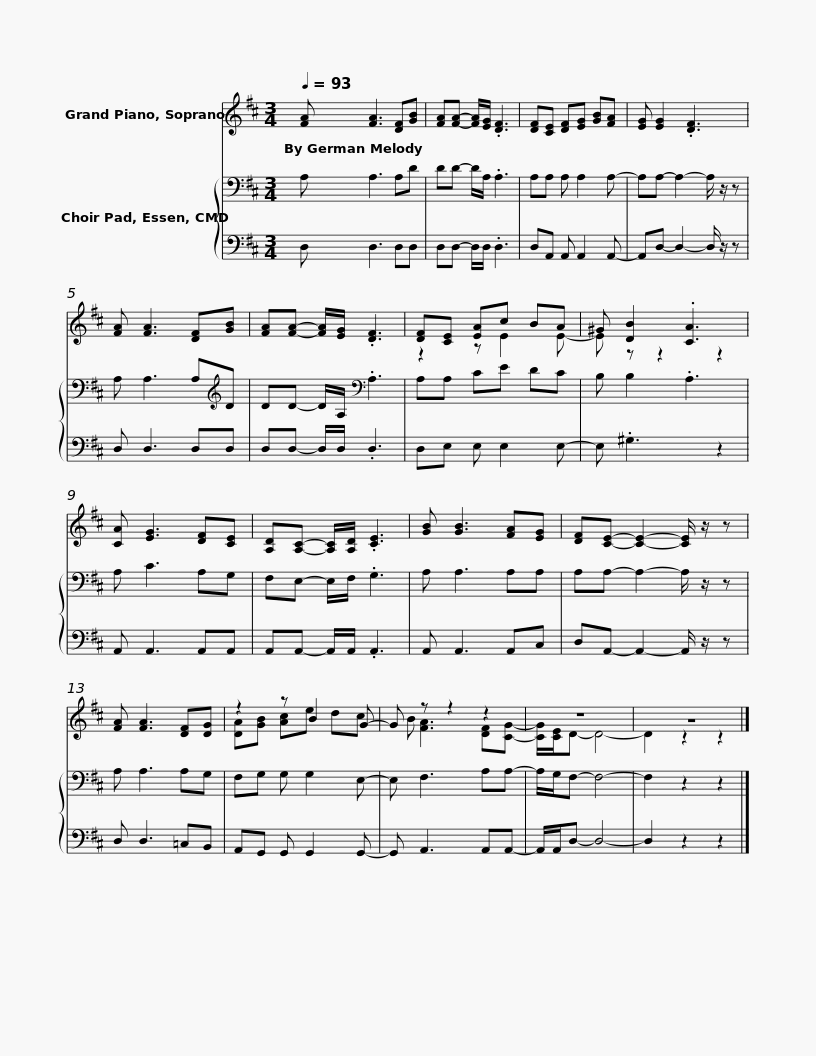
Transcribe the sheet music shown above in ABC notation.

X:1
%%score ( 1 2 ) { 3 | 4 }
L:1/8
Q:1/4=93
M:3/4
I:linebreak $
K:D
V:1 treble
V:2 treble
V:3 bass
V:4 bass
V:1
 [FA] [FA]3 [DF][GB] | [FA][FA]- [FA]/[EG]/ .[DF]3 | [DF][CE] [DF][EG] [GB][FA] | [EG] [EG]2 .[DF]3 |$ [FA] [FA]3 [DF][GB] | %5
 [FA][FA]- [FA]/[EG]/ .[DF]3 | [DF][CE] [EA]c BA | ^G [DB]2 .[CA]3 | [CA] [EG]3 [DF][CE] | [A,D][A,C]- [A,C]/[A,D]/ .[CE]3 |$ %10
 [GB] [GB]3 [FA][EG] | [DF][CE]- [CE]2- [CE]/ z/ z | [FA] [FA]3 [DF][DG] | z2 z B2 G- | G z z2 z2 | %15
 z6 | z6 |] %17
V:2
 x6 | x6 | x6 | x6 |$ x6 | %5
 x6 | z2 z E2 E- | E z z2 z2 | x6 | x6 |$ %10
 x6 | x6 | x6 | [DA][GB] [Ac]e dc | B [FA]3 [DF][CG]- | %15
 [CG]/[CE]/D- D4- | D2 z2 z2 |] %17
V:3
 A, A,3 A,D | DD- D/A,/ .A,3 | A,A, A, A,2 A,- | A,A,- A,2- A,/ z/ z |$ A, A,3 A,[K:treble]D | %5
 DD- D/A,/[K:bass] .A,3 | A,A, CE DC | B, B,2 .A,3 | A, C3 A,G, | F,E,- E,/F,/ .G,3 |$ %10
 A, A,3 A,A, | A,A,- A,2- A,/ z/ z | A, A,3 A,G, | F,G, G, G,2 E,- | E, F,3 A,A,- | %15
 A,/G,/F,- F,4- | F,2 z2 z2 |] %17
V:4
 D, D,3 D,D, | D,D,- D,/D,/ .D,3 | D,A,, A,, A,,2 A,,- | A,,D,- D,2- D,/ z/ z |$ D, D,3 D,D, | %5
 D,D,- D,/D,/ .D,3 | D,E, E, E,2 E,- | E, .^G,3 z2 | A,, A,,3 A,,A,, | A,,A,,- A,,/A,,/ .A,,3 |$ %10
 A,, A,,3 A,,C, | D,A,,- A,,2- A,,/ z/ z | D, D,3 =C,B,, | A,,G,, G,, G,,2 G,,- | G,, A,,3 A,,A,,- | %15
 A,,/A,,/D,- D,4- | D,2 z2 z2 |] %17
